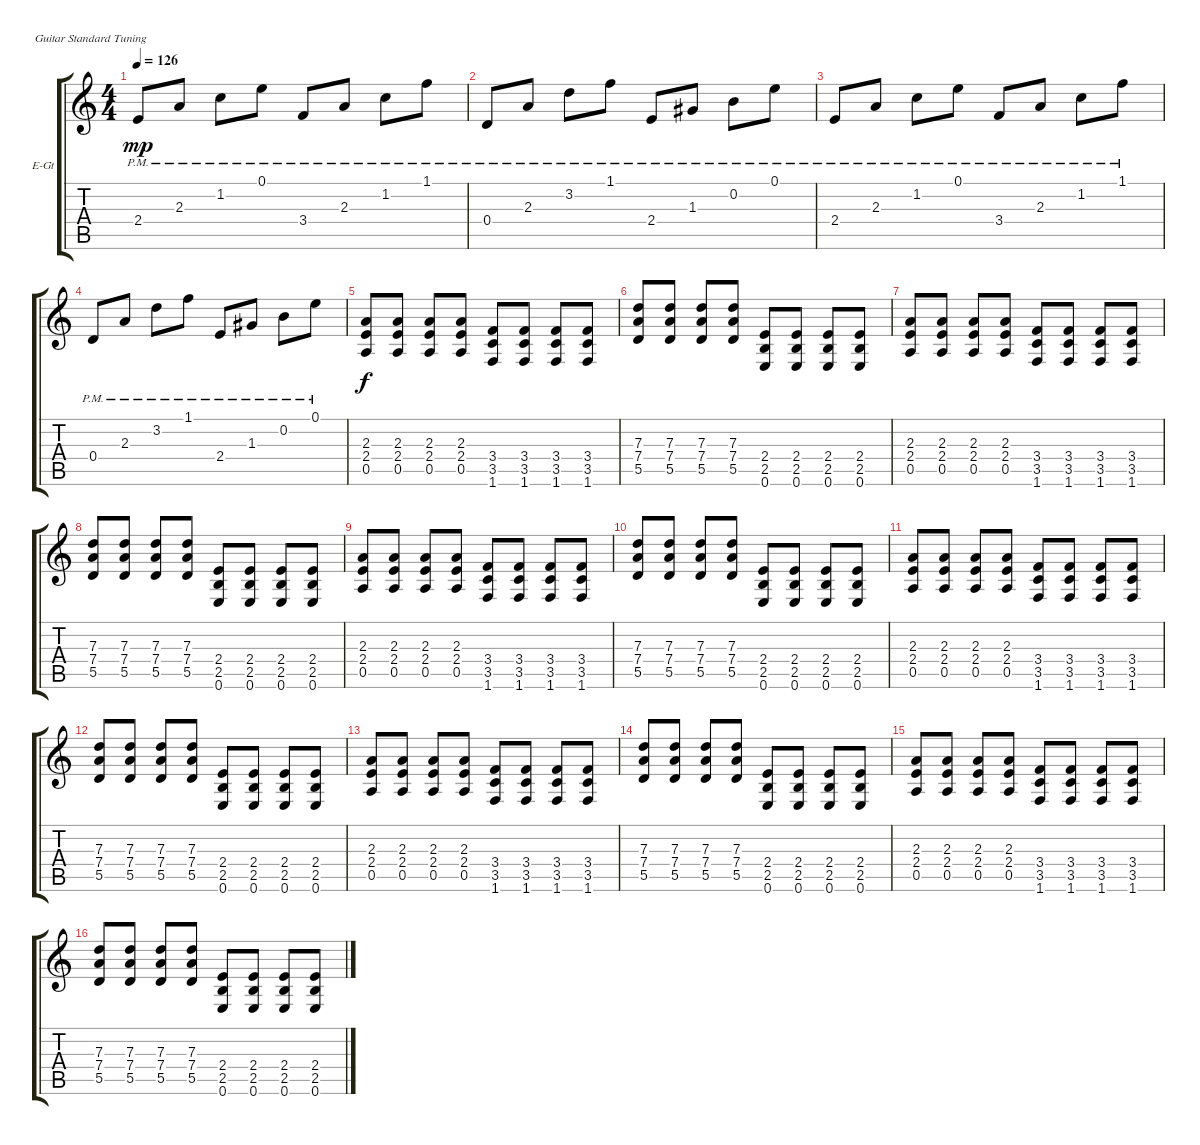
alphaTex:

\bracketExtendMode groupsimilarinstruments
\firstSystemTrackNameOrientation horizontal
\otherSystemsTrackNameOrientation horizontal
\track ("Гитара" "E-Gt") {instrument electricguitarclean}
\staff {score tabs}
\tuning (E4 B3 G3 D3 A2 E2)
\ts (4 4)
\tempo 126
\clef g2
\ks c
2.4{pm}.8{dy mp} 2.3{pm}.8 1.2{pm}.8 0.1{pm}.8 3.4{pm}.8 2.3{pm}.8 1.2{pm}.8 1.1{pm}.8 |
0.4{pm}.8 2.3{pm}.8 3.2{pm}.8 1.1{pm}.8 2.4{pm}.8 1.3{pm}.8 0.2{pm}.8 0.1{pm}.8 |
2.4{pm}.8 2.3{pm}.8 1.2{pm}.8 0.1{pm}.8 3.4{pm}.8 2.3{pm}.8 1.2{pm}.8 1.1{pm}.8 |
0.4{pm}.8 2.3{pm}.8 3.2{pm}.8 1.1{pm}.8 2.4{pm}.8 1.3{pm}.8 0.2{pm}.8 0.1{pm}.8 |
(2.3 2.4 0.5).8{dy f} (2.3 2.4 0.5).8 (2.3 2.4 0.5).8 (2.3 2.4 0.5).8 (3.4 3.5 1.6).8 (3.4 3.5 1.6).8 (3.4 3.5 1.6).8 (3.4 3.5 1.6).8 |
(7.3 7.4 5.5).8 (7.3 7.4 5.5).8 (7.3 7.4 5.5).8 (7.3 7.4 5.5).8 (2.4 2.5 0.6).8 (2.4 2.5 0.6).8 (2.4 2.5 0.6).8 (2.4 2.5 0.6).8 |
(2.3 2.4 0.5).8 (2.3 2.4 0.5).8 (2.3 2.4 0.5).8 (2.3 2.4 0.5).8 (3.4 3.5 1.6).8 (3.4 3.5 1.6).8 (3.4 3.5 1.6).8 (3.4 3.5 1.6).8 |
(7.3 7.4 5.5).8 (7.3 7.4 5.5).8 (7.3 7.4 5.5).8 (7.3 7.4 5.5).8 (2.4 2.5 0.6).8 (2.4 2.5 0.6).8 (2.4 2.5 0.6).8 (2.4 2.5 0.6).8 |
(2.3 2.4 0.5).8 (2.3 2.4 0.5).8 (2.3 2.4 0.5).8 (2.3 2.4 0.5).8 (3.4 3.5 1.6).8 (3.4 3.5 1.6).8 (3.4 3.5 1.6).8 (3.4 3.5 1.6).8 |
(7.3 7.4 5.5).8 (7.3 7.4 5.5).8 (7.3 7.4 5.5).8 (7.3 7.4 5.5).8 (2.4 2.5 0.6).8 (2.4 2.5 0.6).8 (2.4 2.5 0.6).8 (2.4 2.5 0.6).8 |
(2.3 2.4 0.5).8 (2.3 2.4 0.5).8 (2.3 2.4 0.5).8 (2.3 2.4 0.5).8 (3.4 3.5 1.6).8 (3.4 3.5 1.6).8 (3.4 3.5 1.6).8 (3.4 3.5 1.6).8 |
(7.3 7.4 5.5).8 (7.3 7.4 5.5).8 (7.3 7.4 5.5).8 (7.3 7.4 5.5).8 (2.4 2.5 0.6).8 (2.4 2.5 0.6).8 (2.4 2.5 0.6).8 (2.4 2.5 0.6).8 |
(2.3 2.4 0.5).8 (2.3 2.4 0.5).8 (2.3 2.4 0.5).8 (2.3 2.4 0.5).8 (3.4 3.5 1.6).8 (3.4 3.5 1.6).8 (3.4 3.5 1.6).8 (3.4 3.5 1.6).8 |
(7.3 7.4 5.5).8 (7.3 7.4 5.5).8 (7.3 7.4 5.5).8 (7.3 7.4 5.5).8 (2.4 2.5 0.6).8 (2.4 2.5 0.6).8 (2.4 2.5 0.6).8 (2.4 2.5 0.6).8 |
(2.3 2.4 0.5).8 (2.3 2.4 0.5).8 (2.3 2.4 0.5).8 (2.3 2.4 0.5).8 (3.4 3.5 1.6).8 (3.4 3.5 1.6).8 (3.4 3.5 1.6).8 (3.4 3.5 1.6).8 |
(7.3 7.4 5.5).8 (7.3 7.4 5.5).8 (7.3 7.4 5.5).8 (7.3 7.4 5.5).8 (2.4 2.5 0.6).8 (2.4 2.5 0.6).8 (2.4 2.5 0.6).8 (2.4 2.5 0.6).8
